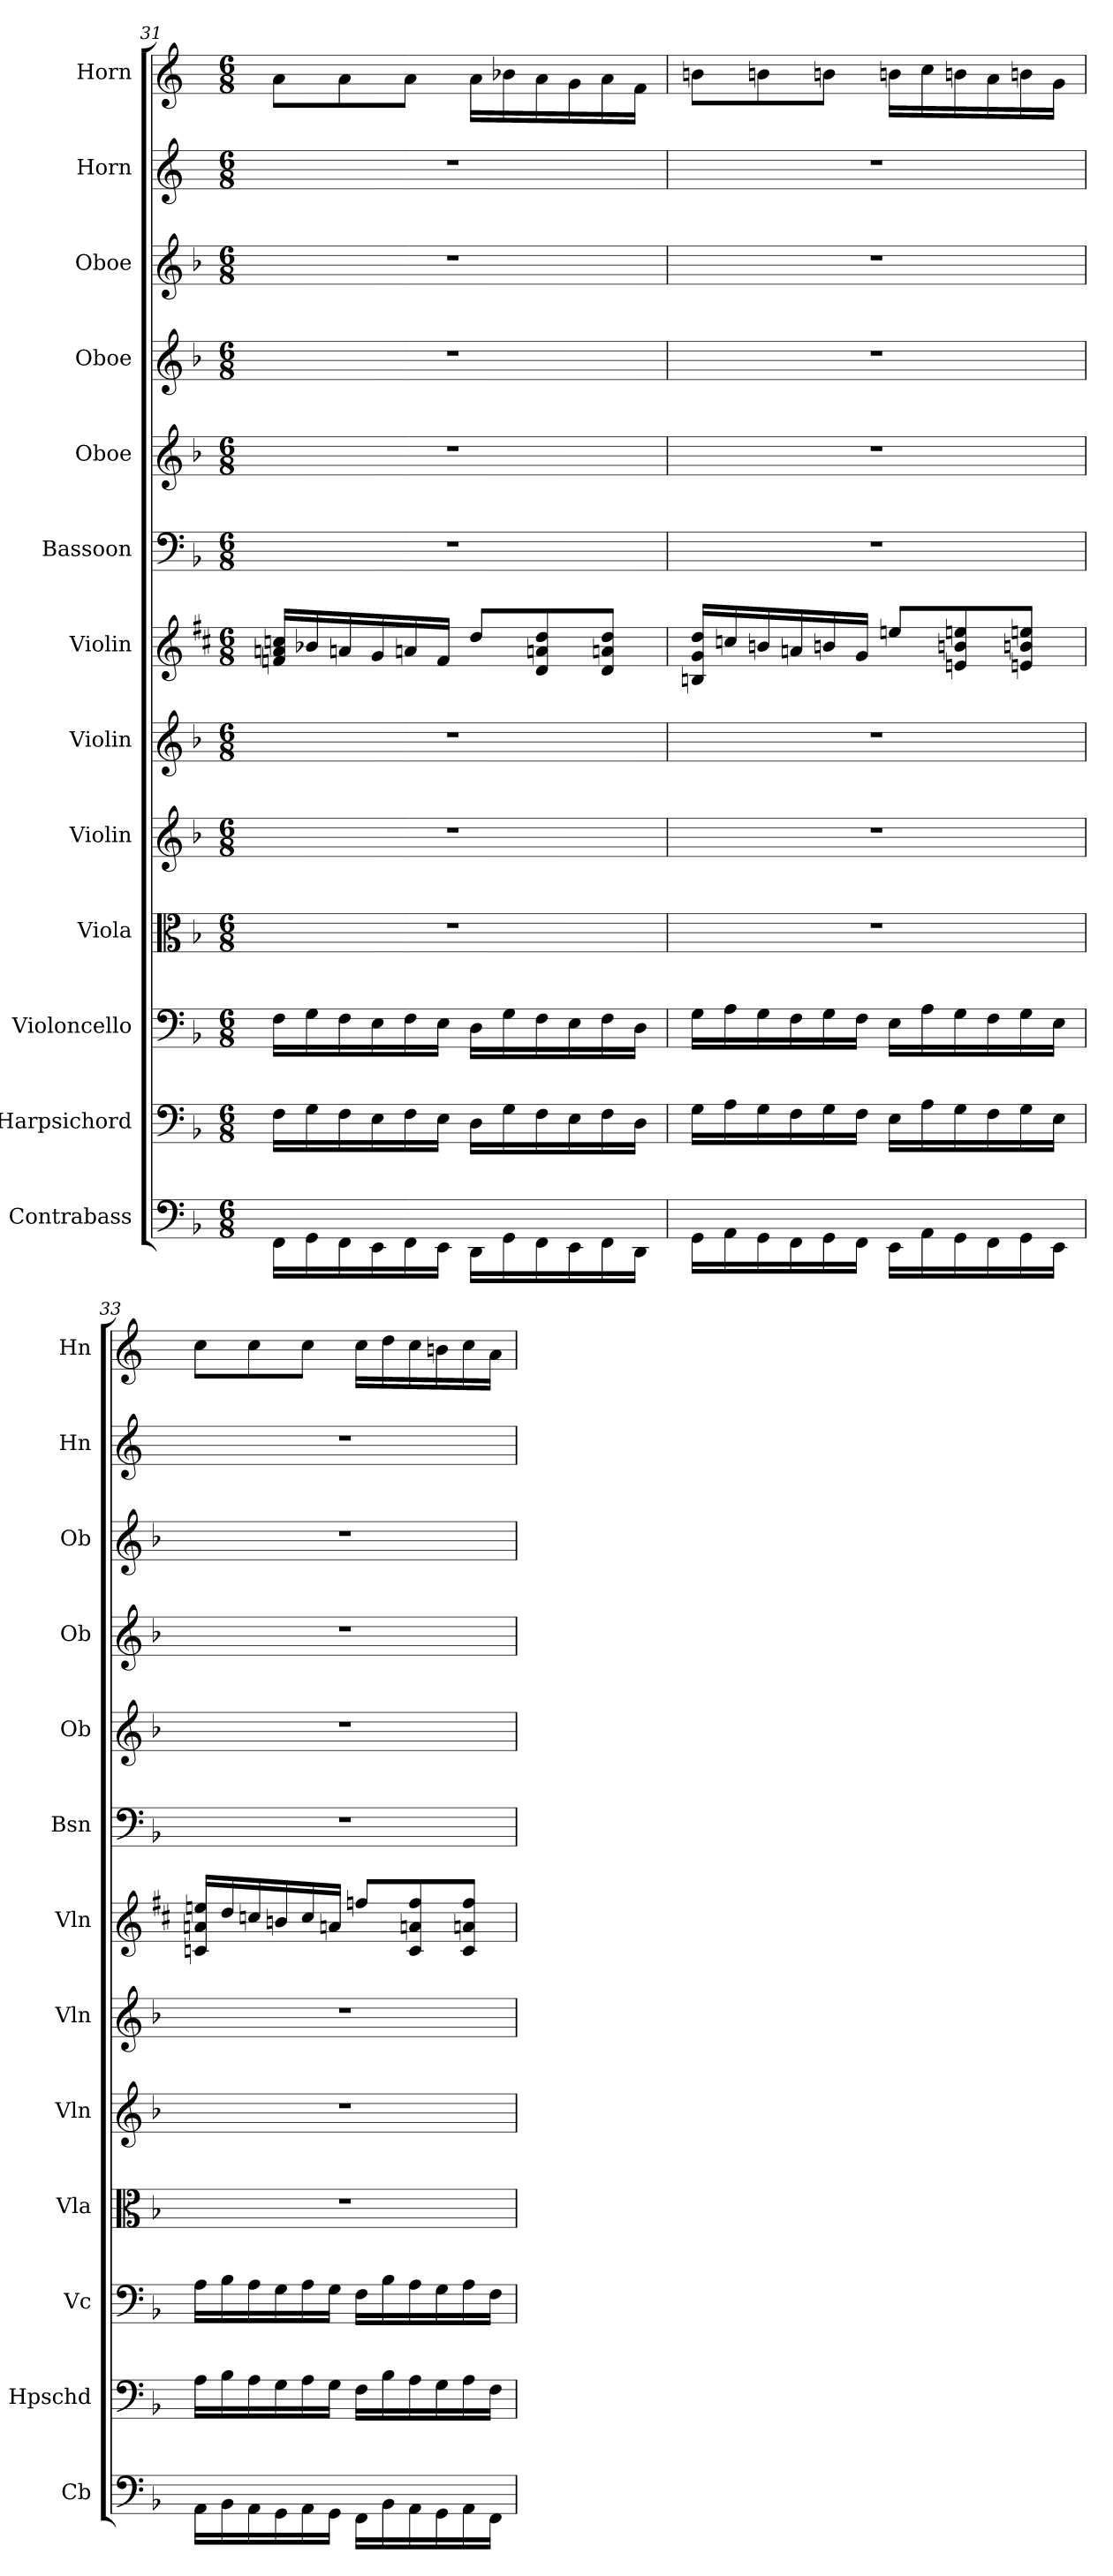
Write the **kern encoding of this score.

**kern	**kern	**kern	**kern	**kern	**kern	**kern	**kern	**kern	**kern	**kern	**kern	**kern
*part13	*part12	*part11	*part10	*part9	*part8	*part7	*part6	*part5	*part4	*part3	*part2	*part1
*staff13	*staff12	*staff11	*staff10	*staff9	*staff8	*staff7	*staff6	*staff5	*staff4	*staff3	*staff2	*staff1
*I"Contrabass	*I"Harpsichord	*I"Violoncello	*I"Viola	*I"Violin	*I"Violin	*I"Violin	*I"Bassoon	*I"Oboe	*I"Oboe	*I"Oboe	*I"Horn	*I"Horn
*I'Cb	*I'Hpschd	*I'Vc	*I'Vla	*I'Vln	*I'Vln	*I'Vln	*I'Bsn	*I'Ob	*I'Ob	*I'Ob	*I'Hn	*I'Hn
*clefF4	*clefF4	*clefF4	*clefC3	*clefG2	*clefG2	*clefG2	*clefF4	*clefG2	*clefG2	*clefG2	*clefG2	*clefG2
*ITrd7c12	*	*	*	*	*	*	*	*	*	*	*ITrd4c7	*ITrd4c7
*k[b-]	*k[b-]	*k[b-]	*k[b-]	*k[b-]	*k[b-]	*k[f#c#]	*k[b-]	*k[b-]	*k[b-]	*k[b-]	*k[b-]	*k[b-]
*F:	*F:	*F:	*F:	*F:	*F:	*D:	*F:	*F:	*F:	*F:	*F:	*F:
*M6/8	*M6/8	*M6/8	*M6/8	*M6/8	*M6/8	*M6/8	*M6/8	*M6/8	*M6/8	*M6/8	*M6/8	*M6/8
=31	=31	=31	=31	=31	=31	=31	=31	=31	=31	=31	=31	=31
16FFF\LL	16F\LL	16F\LL	2.r	2.r	2.r	16fn/ 16an/ 16ccn/LL	2.r	2.r	2.r	2.r	2.r	8d\L
16GGG\	16G\	16G\	.	.	.	16b-X/	.	.	.	.	.	.
16FFF\	16F\	16F\	.	.	.	16an/	.	.	.	.	.	8d\
16EEE\	16E\	16E\	.	.	.	16g/	.	.	.	.	.	.
16FFF\	16F\	16F\	.	.	.	16an/	.	.	.	.	.	8d\J
16EEE\JJ	16E\JJ	16E\JJ	.	.	.	16f/JJ	.	.	.	.	.	.
16DDD\LL	16D\LL	16D\LL	.	.	.	8dd/L	.	.	.	.	.	16d\LL
16GGG\	16G\	16G\	.	.	.	.	.	.	.	.	.	16e-X\
16FFF\	16F\	16F\	.	.	.	8d/ 8an/ 8dd/	.	.	.	.	.	16d\
16EEE\	16E\	16E\	.	.	.	.	.	.	.	.	.	16c\
16FFF\	16F\	16F\	.	.	.	8d/ 8an/ 8dd/J	.	.	.	.	.	16d\
16DDD\JJ	16D\JJ	16D\JJ	.	.	.	.	.	.	.	.	.	16B-\JJ
=32	=32	=32	=32	=32	=32	=32	=32	=32	=32	=32	=32	=32
16GGG\LL	16G\LL	16G\LL	2.r	2.r	2.r	16Bn/ 16g/ 16dd/LL	2.r	2.r	2.r	2.r	2.r	8en\L
16AAA\	16A\	16A\	.	.	.	16ccn/	.	.	.	.	.	.
16GGG\	16G\	16G\	.	.	.	16bn/	.	.	.	.	.	8en\
16FFF\	16F\	16F\	.	.	.	16an/	.	.	.	.	.	.
16GGG\	16G\	16G\	.	.	.	16bn/	.	.	.	.	.	8en\J
16FFF\JJ	16F\JJ	16F\JJ	.	.	.	16g/JJ	.	.	.	.	.	.
16EEE\LL	16E\LL	16E\LL	.	.	.	8een/L	.	.	.	.	.	16en\LL
16AAA\	16A\	16A\	.	.	.	.	.	.	.	.	.	16f\
16GGG\	16G\	16G\	.	.	.	8en/ 8bn/ 8een/	.	.	.	.	.	16en\
16FFF\	16F\	16F\	.	.	.	.	.	.	.	.	.	16d\
16GGG\	16G\	16G\	.	.	.	8en/ 8bn/ 8een/J	.	.	.	.	.	16en\
16EEE\JJ	16E\JJ	16E\JJ	.	.	.	.	.	.	.	.	.	16c\JJ
=33	=33	=33	=33	=33	=33	=33	=33	=33	=33	=33	=33	=33
16AAA\LL	16A\LL	16A\LL	2.r	2.r	2.r	16cn/ 16an/ 16een/LL	2.r	2.r	2.r	2.r	2.r	8f\L
16BBB-\	16B-\	16B-\	.	.	.	16dd/	.	.	.	.	.	.
16AAA\	16A\	16A\	.	.	.	16ccn/	.	.	.	.	.	8f\
16GGG\	16G\	16G\	.	.	.	16bn/	.	.	.	.	.	.
16AAA\	16A\	16A\	.	.	.	16cc/	.	.	.	.	.	8f\J
16GGG\JJ	16G\JJ	16G\JJ	.	.	.	16an/JJ	.	.	.	.	.	.
16FFF\LL	16F\LL	16F\LL	.	.	.	8ffn/L	.	.	.	.	.	16f\LL
16BBB-\	16B-\	16B-\	.	.	.	.	.	.	.	.	.	16g\
16AAA\	16A\	16A\	.	.	.	8c/ 8an/ 8ff/	.	.	.	.	.	16f\
16GGG\	16G\	16G\	.	.	.	.	.	.	.	.	.	16en\
16AAA\	16A\	16A\	.	.	.	8c/ 8an/ 8ff/J	.	.	.	.	.	16f\
16FFF\JJ	16F\JJ	16F\JJ	.	.	.	.	.	.	.	.	.	16d\JJ
=	=	=	=	=	=	=	=	=	=	=	=	=
*-	*-	*-	*-	*-	*-	*-	*-	*-	*-	*-	*-	*-
